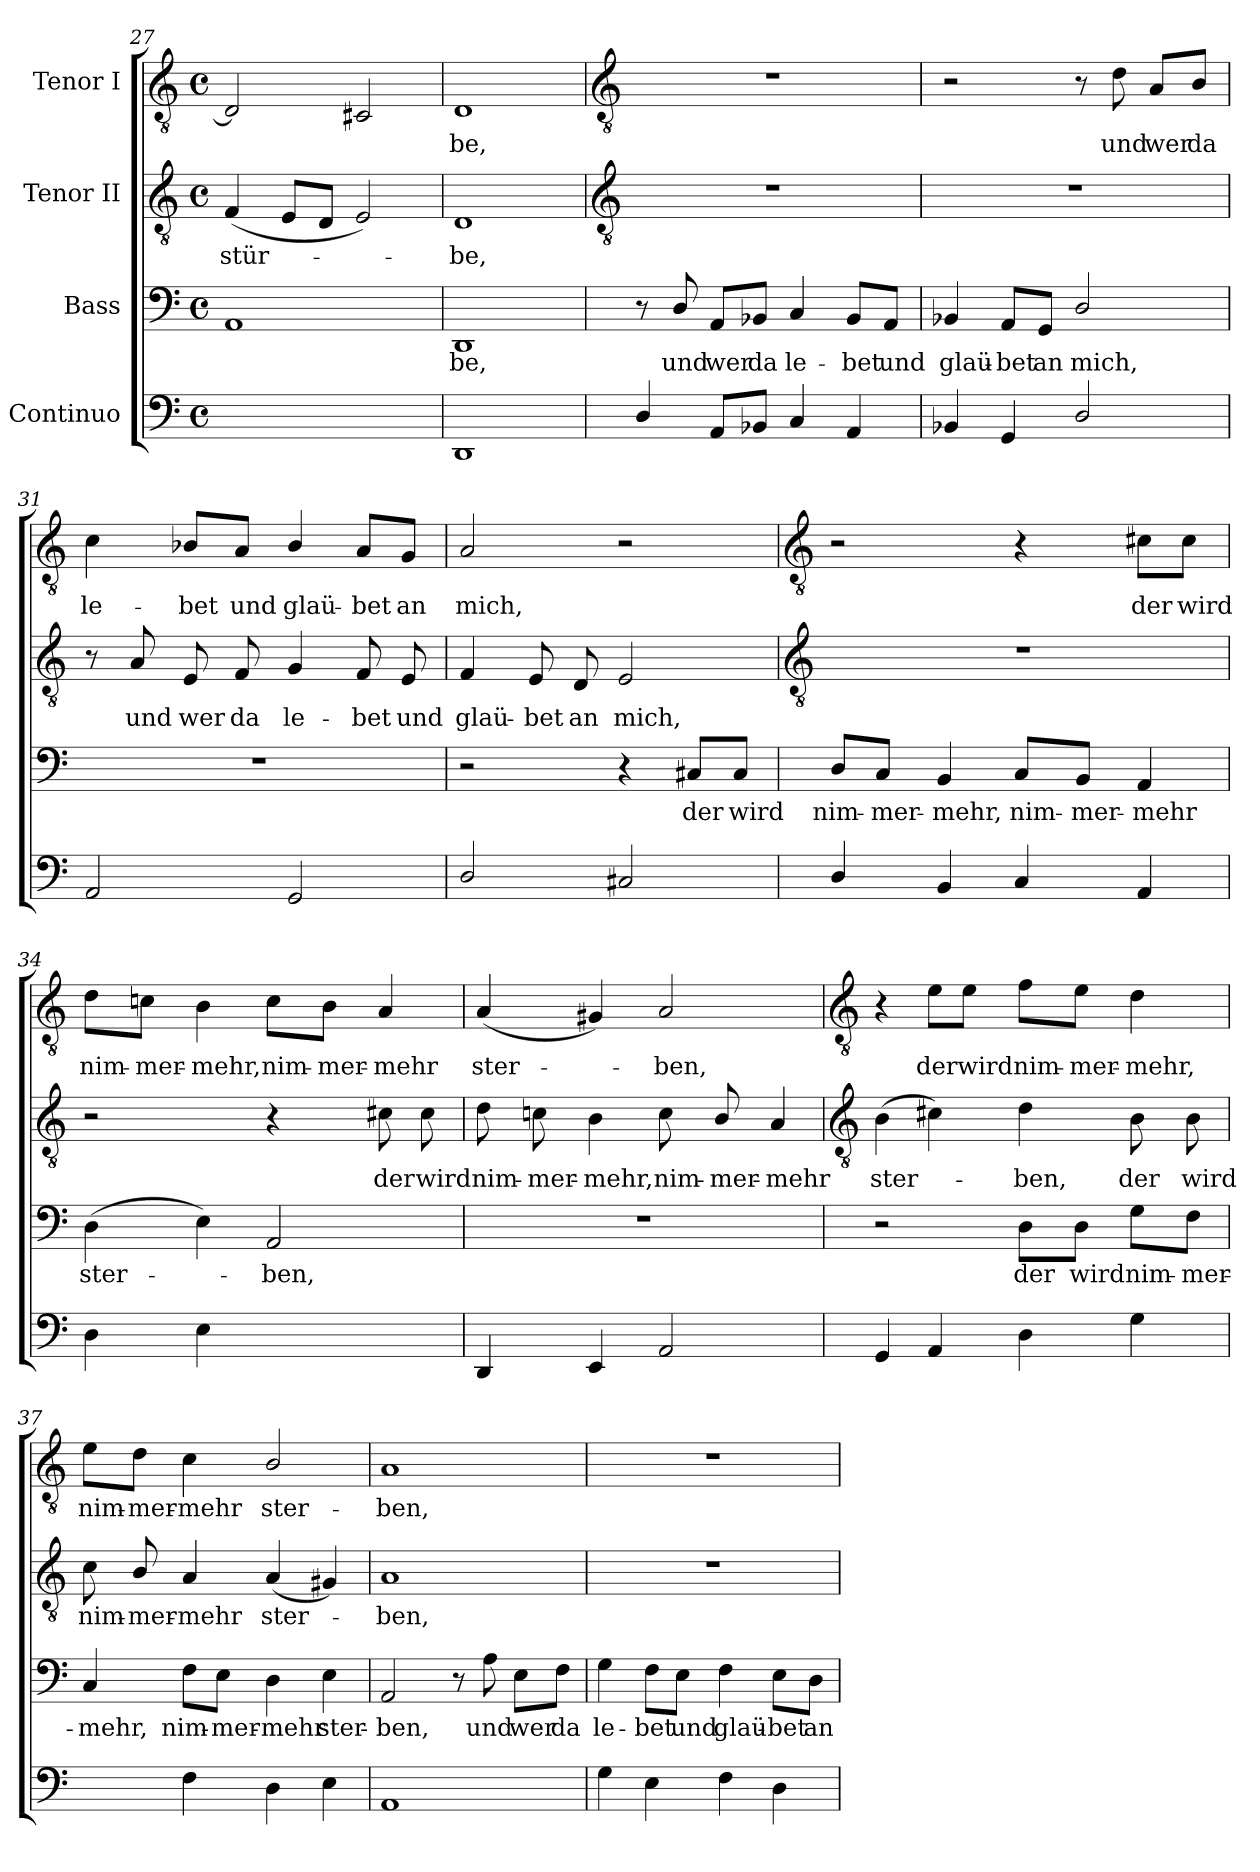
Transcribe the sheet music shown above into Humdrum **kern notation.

**kern	**text	**text	**kern	**text	**kern	**text	**kern	**text
*part4	*part4	*part4	*part3	*part3	*part2	*part2	*part1	*part1
*staff4	*staff4	*staff4	*staff3	*staff3	*staff2	*staff2	*staff1	*staff1
*I"Continuo	*	*	*I"Bass	*	*I"Tenor II	*	*I"Tenor I	*
*clefF4	*	*	*clefF4	*	*clefGv2	*	*clefGv2	*
*k[]	*	*	*k[]	*	*k[]	*	*k[]	*
*C:	*	*	*C:	*	*C:	*	*C:	*
*M4/4	*	*	*M4/4	*	*M4/4	*	*M4/4	*
*met(c)	*	*	*met(c)	*	*met(c)	*	*met(c)	*
=27	=27	=27	=27	=27	=27	=27	=27	=27
!	!LO:LY:b	!LO:LY:b	!	!	!	!LO:LY:b	!	!
[2AAyy	6	4	1AA	.	(<4F	stür-	2D]	.
.	.	.	.	.	8EL	.	.	.
.	.	.	.	.	8DJ	.	.	.
!	!LO:LY:b	!	!	!	!	!	!	!
2AAyy]	5	.	.	.	2E)	.	2C#X	.
=28	=28	=28	=28	=28	=28	=28	=28	=28
!	!	!	!	!LO:LY:b	!	!LO:LY:b	!	!LO:LY:b
1DD	.	.	1DD	be,	1D	be,	1D	be,
!!LO:LB:g=z
=29	=29	=29	=29	=29	=29	=29	=29	=29
*	*	*	*	*	*clefGv2	*	*clefGv2	*
4D/	.	.	8r	.	1r	.	1r	.
!	!	!	!	!LO:LY:b	!	!	!	!
.	.	.	8D/	und	.	.	.	.
!	!	!	!	!LO:LY:b	!	!	!	!
8AAL	.	.	8AA/L	wer	.	.	.	.
!	!	!	!	!LO:LY:b	!	!	!	!
8BB-XJ	.	.	8BB-X/J	da	.	.	.	.
!	!	!	!	!LO:LY:b	!	!	!	!
4C	.	.	4C	le-	.	.	.	.
!	!	!	!	!LO:LY:b	!	!	!	!
4AA	.	.	8BB-/L	-bet	.	.	.	.
!	!	!	!	!LO:LY:b	!	!	!	!
.	.	.	8AA/J	und	.	.	.	.
=30	=30	=30	=30	=30	=30	=30	=30	=30
!	!	!	!	!LO:LY:b	!	!	!	!
4BB-X	.	.	4BB-X	glaü-	1r	.	2r	.
!	!	!	!	!LO:LY:b	!	!	!	!
4GG	.	.	8AA/L	-bet	.	.	.	.
!	!	!	!	!LO:LY:b	!	!	!	!
.	.	.	8GG/J	an	.	.	.	.
!	!	!	!	!LO:LY:b	!	!	!	!
2D/	.	.	2D/	mich,	.	.	8r	.
!	!	!	!	!	!	!	!	!LO:LY:b
.	.	.	.	.	.	.	8d	und
!	!	!	!	!	!	!	!	!LO:LY:b
.	.	.	.	.	.	.	8A/L	wer
!	!	!	!	!	!	!	!	!LO:LY:b
.	.	.	.	.	.	.	8B/J	da
=31	=31	=31	=31	=31	=31	=31	=31	=31
!	!	!	!	!	!	!	!	!LO:LY:b
2AA	.	.	1r	.	8r	.	4c	le-
!	!	!	!	!	!	!LO:LY:b	!	!
.	.	.	.	.	8A	und	.	.
!	!	!	!	!	!	!LO:LY:b	!	!LO:LY:b
.	.	.	.	.	8E	wer	8B-X/L	-bet
!	!	!	!	!	!	!LO:LY:b	!	!LO:LY:b
.	.	.	.	.	8F	da	8A/J	und
!	!	!	!	!	!	!LO:LY:b	!	!LO:LY:b
2GG	.	.	.	.	4G	le-	4B-/	glaü-
!	!	!	!	!	!	!LO:LY:b	!	!LO:LY:b
.	.	.	.	.	8F	-bet	8A/L	-bet
!	!	!	!	!	!	!LO:LY:b	!	!LO:LY:b
.	.	.	.	.	8E	und	8G/J	an
=32	=32	=32	=32	=32	=32	=32	=32	=32
!	!	!	!	!	!	!LO:LY:b	!	!LO:LY:b
2D/	.	.	2r	.	4F	glaü-	2A	mich,
!	!	!	!	!	!	!LO:LY:b	!	!
.	.	.	.	.	8E	-bet	.	.
!	!	!	!	!	!	!LO:LY:b	!	!
.	.	.	.	.	8D	an	.	.
!	!	!	!	!	!	!LO:LY:b	!	!
2C#X	.	.	4r	.	2E	mich,	2r	.
!	!	!	!	!LO:LY:b	!	!	!	!
.	.	.	8C#X/L	der	.	.	.	.
!	!	!	!	!LO:LY:b	!	!	!	!
.	.	.	8C#/J	wird	.	.	.	.
!!LO:LB:g=z
=33	=33	=33	=33	=33	=33	=33	=33	=33
*	*	*	*	*	*clefGv2	*	*clefGv2	*
!	!	!	!	!LO:LY:b	!	!	!	!
4D/	.	.	8D/L	nim-	1r	.	2r	.
!	!	!	!	!LO:LY:b	!	!	!	!
.	.	.	8C/J	-mer-	.	.	.	.
!	!	!	!	!LO:LY:b	!	!	!	!
4BB	.	.	4BB	-mehr,	.	.	.	.
!	!	!	!	!LO:LY:b	!	!	!	!
4C	.	.	8C/L	nim-	.	.	4r	.
!	!	!	!	!LO:LY:b	!	!	!	!
.	.	.	8BB/J	-mer-	.	.	.	.
!	!	!	!	!LO:LY:b	!	!	!	!LO:LY:b
4AA	.	.	4AA	-mehr	.	.	8c#X\L	der
!	!	!	!	!	!	!	!	!LO:LY:b
.	.	.	.	.	.	.	8c#\J	wird
=34	=34	=34	=34	=34	=34	=34	=34	=34
!	!	!	!	!LO:LY:b	!	!	!	!LO:LY:b
4D	.	.	(>4D	ster-	2r	.	8d\L	nim-
!	!	!	!	!	!	!	!	!LO:LY:b
.	.	.	.	.	.	.	8cn\J	-mer-
!	!	!	!	!	!	!	!	!LO:LY:b
4E	.	.	4E)	.	.	.	4B	-mehr,
!	!	!	!	!LO:LY:b	!	!	!	!LO:LY:b
[4AAyy	.	.	2AA	ben,	4r	.	8c\L	nim-
!	!	!	!	!	!	!	!	!LO:LY:b
.	.	.	.	.	.	.	8B\J	-mer-
!	!	!	!	!	!	!LO:LY:b	!	!LO:LY:b
4AAyy]	.	.	.	.	8c#X	der	4A	-mehr
!	!	!	!	!	!	!LO:LY:b	!	!
.	.	.	.	.	8c#	wird	.	.
=35	=35	=35	=35	=35	=35	=35	=35	=35
!	!	!	!	!	!	!LO:LY:b	!	!LO:LY:b
4DD	.	.	1r	.	8d	nim-	(<4A	ster-
!	!	!	!	!	!	!LO:LY:b	!	!
.	.	.	.	.	8cn	-mer-	.	.
!	!	!	!	!	!	!LO:LY:b	!	!
4EE	.	.	.	.	4B	-mehr,	4G#X)	.
!	!	!	!	!	!	!LO:LY:b	!	!LO:LY:b
2AA	.	.	.	.	8c	nim-	2A	ben,
!	!	!	!	!	!	!LO:LY:b	!	!
.	.	.	.	.	8B/	-mer-	.	.
!	!	!	!	!	!	!LO:LY:b	!	!
.	.	.	.	.	4A	-mehr	.	.
!!LO:LB:g=z
=36	=36	=36	=36	=36	=36	=36	=36	=36
*	*	*	*	*	*clefGv2	*	*clefGv2	*
!	!	!	!	!	!	!LO:LY:b	!	!
4GG	.	.	2r	.	(>4B	ster-	4r	.
!	!	!	!	!	!	!	!	!LO:LY:b
4AA	.	.	.	.	4c#X)	.	8e\L	der
!	!	!	!	!	!	!	!	!LO:LY:b
.	.	.	.	.	.	.	8e\J	wird
!	!	!	!	!LO:LY:b	!	!LO:LY:b	!	!LO:LY:b
4D	.	.	8D\L	der	4d	ben,	8f\L	nim-
!	!	!	!	!LO:LY:b	!	!	!	!LO:LY:b
.	.	.	8D\J	wird	.	.	8e\J	-mer-
!	!	!	!	!LO:LY:b	!	!LO:LY:b	!	!LO:LY:b
4G	.	.	8G\L	nim-	8B	der	4d	-mehr,
!	!	!	!	!LO:LY:b	!	!LO:LY:b	!	!
.	.	.	8F\J	-mer-	8B	wird	.	.
=37	=37	=37	=37	=37	=37	=37	=37	=37
!	!LO:LY:b	!	!	!LO:LY:b	!	!LO:LY:b	!	!LO:LY:b
[8ELyy	6	.	4C	-mehr,	8c	nim-	8e\L	nim-
!	!LO:LY:b	!	!	!	!	!LO:LY:b	!	!LO:LY:b
8EJyy]	5	.	.	.	8B/	-mer-	8d\J	-mer-
!	!	!	!	!LO:LY:b	!	!LO:LY:b	!	!LO:LY:b
4F	.	.	8F\L	nim-	4A	-mehr	4c	-mehr
!	!	!	!	!LO:LY:b	!	!	!	!
.	.	.	8E\J	-mer-	.	.	.	.
!	!	!	!	!LO:LY:b	!	!LO:LY:b	!	!LO:LY:b
4D	.	.	4D	-mehr	(<4A	ster-	2B/	ster-
!	!	!	!	!LO:LY:b	!	!	!	!
4E	.	.	4E	ster-	4G#X)	.	.	.
=38	=38	=38	=38	=38	=38	=38	=38	=38
!	!	!	!	!LO:LY:b	!	!LO:LY:b	!	!LO:LY:b
1AA	.	.	2AA	-ben,	1A	ben,	1A	-ben,
.	.	.	8r	.	.	.	.	.
!	!	!	!	!LO:LY:b	!	!	!	!
.	.	.	8A	und	.	.	.	.
!	!	!	!	!LO:LY:b	!	!	!	!
.	.	.	8E\L	wer	.	.	.	.
!	!	!	!	!LO:LY:b	!	!	!	!
.	.	.	8F\J	da	.	.	.	.
=39	=39	=39	=39	=39	=39	=39	=39	=39
!	!	!	!	!LO:LY:b	!	!	!	!
4G	.	.	4G	le-	1r	.	1r	.
!	!	!	!	!LO:LY:b	!	!	!	!
4E	.	.	8F\L	-bet	.	.	.	.
!	!	!	!	!LO:LY:b	!	!	!	!
.	.	.	8E\J	und	.	.	.	.
!	!	!	!	!LO:LY:b	!	!	!	!
4F	.	.	4F	glaü-	.	.	.	.
!	!	!	!	!LO:LY:b	!	!	!	!
4D	.	.	8E\L	-bet	.	.	.	.
!	!	!	!	!LO:LY:b	!	!	!	!
.	.	.	8D\J	an	.	.	.	.
=	=	=	=	=	=	=	=	=
*-	*-	*-	*-	*-	*-	*-	*-	*-
